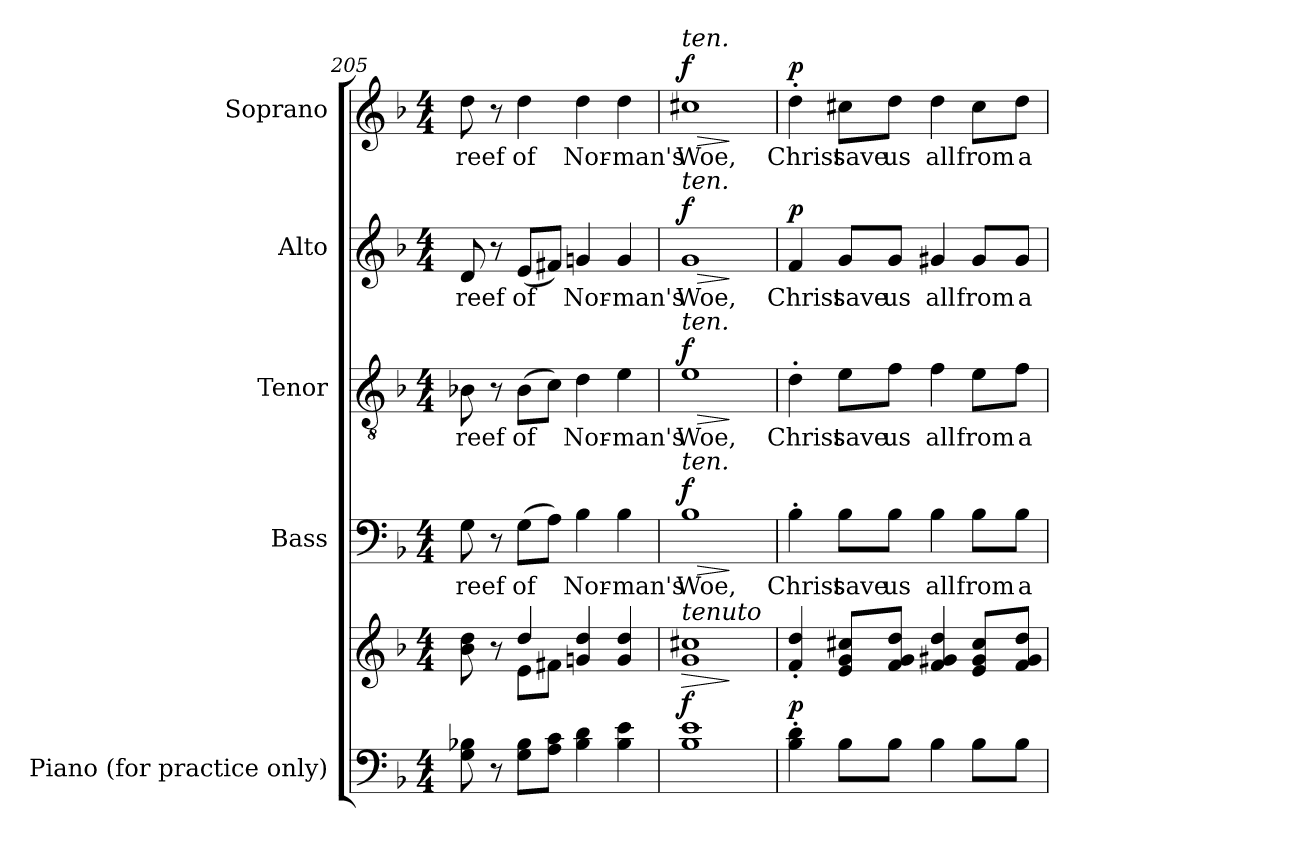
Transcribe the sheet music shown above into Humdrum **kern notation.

**kern	**kern	**dynam	**kern	**text	**dynam	**kern	**text	**dynam	**kern	**text	**dynam	**kern	**text	**dynam
*part5	*part5	*part5	*part4	*part4	*part4	*part3	*part3	*part3	*part2	*part2	*part2	*part1	*part1	*part1
*staff6	*staff5	*staff5/6	*staff4	*staff4	*staff4	*staff3	*staff3	*staff3	*staff2	*staff2	*staff2	*staff1	*staff1	*staff1
*I"Piano (for  practice only)	*	*	*I"Bass	*	*	*I"Tenor	*	*	*I"Alto	*	*	*I"Soprano	*	*
*I'Pno.	*	*	*I'B.	*	*	*I'T.	*	*	*I'A.	*	*	*I'S.	*	*
*clefF4	*clefG2	*	*clefF4	*	*	*clefGv2	*	*	*clefG2	*	*	*clefG2	*	*
*	*	*	*	*	*	*ITrd7c12	*	*	*	*	*	*	*	*
*k[b-]	*k[b-]	*	*k[b-]	*	*	*k[b-]	*	*	*k[b-]	*	*	*k[b-]	*	*
*F:	*F:	*	*F:	*	*	*F:	*	*	*F:	*	*	*F:	*	*
*M4/4	*M4/4	*	*M4/4	*	*	*M4/4	*	*	*M4/4	*	*	*M4/4	*	*
=205	=205	=205	=205	=205	=205	=205	=205	=205	=205	=205	=205	=205	=205	=205
*	*^	*	*	*	*	*	*	*	*	*	*	*	*	*
!	!	!	!	!	!LO:LY:b:color=#000000	!	!	!	!	!	!	!	!	!	!
!	!	!	!	!	!	!	!	!LO:LY:b:color=#000000	!	!	!	!	!	!	!
!	!	!	!	!	!	!	!	!	!	!	!LO:LY:b:color=#000000	!	!	!	!
!	!	!	!	!	!	!	!	!	!	!	!	!	!	!LO:LY:b:color=#000000	!
8Gi\ 8B-Xi	8b-i\ 8ddi	4ryy	.	8Gi\	reef	.	8BB-Xi\	reef	.	8di/	reef	.	8ddi\	reef	.
8r	8r	.	.	8r	.	.	8r	.	.	8r	.	.	8r	.	.
!	!	!	!	!	!LO:LY:b:color=#000000	!	!	!	!	!	!	!	!	!	!
!	!	!	!	!	!	!	!	!LO:LY:b:color=#000000	!	!	!	!	!	!	!
!	!	!	!	!	!	!	!	!	!	!	!LO:LY:b:color=#000000	!	!	!	!
!	!	!	!	!	!	!	!	!	!	!	!	!	!	!LO:LY:b:color=#000000	!
8Gi\ 8B-iL	4ddi/	8ei\L	.	(8Gi\L	of	.	(8BB-i\L	of	.	(8ei/L	of	.	4ddi\	of	.
8Ai\ 8ciJ	.	8f#Xi\J	.	8Ai\J)	.	.	8Ci\J)	.	.	8f#Xi/J)	.	.	.	.	.
!	!	!	!	!	!LO:LY:b:color=#000000	!	!	!	!	!	!	!	!	!	!
!	!	!	!	!	!	!	!	!LO:LY:b:color=#000000	!	!	!	!	!	!	!
!	!	!	!	!	!	!	!	!	!	!	!LO:LY:b:color=#000000	!	!	!	!
!	!	!	!	!	!	!	!	!	!	!	!	!	!	!LO:LY:b:color=#000000	!
4B-i\ 4di	4gni/ 4ddi	2ryy	.	4B-i\	Nor-	.	4Di\	Nor-	.	4gni/	Nor-	.	4ddi\	Nor-	.
!	!	!	!	!	!LO:LY:b:color=#000000	!	!	!	!	!	!	!	!	!	!
!	!	!	!	!	!	!	!	!LO:LY:b:color=#000000	!	!	!	!	!	!	!
!	!	!	!	!	!	!	!	!	!	!	!LO:LY:b:color=#000000	!	!	!	!
!	!	!	!	!	!	!	!	!	!	!	!	!	!	!LO:LY:b:color=#000000	!
4B-i\ 4ei	4gi/ 4ddi	.	.	4B-i\	-man's	.	4Ei\	-man's	.	4gi/	-man's	.	4ddi\	-man's	.
!!LO:LB:g=z
=206	=206	=206	=206	=206	=206	=206	=206	=206	=206	=206	=206	=206	=206	=206	=206
*^	*	*	*	*	*	*	*	*	*	*	*	*	*	*	*
!	!	!	!	!LO:HP:b	!	!	!	!	!	!	!	!	!	!	!	!
!	!	!	!	!	!	!LO:LY:b:color=#000000	!LO:HP:b	!	!	!	!	!	!	!	!	!
!	!	!	!	!	!	!	!	!	!LO:LY:b:color=#000000	!LO:HP:b	!	!	!	!	!	!
!	!	!	!	!	!	!	!	!	!	!	!	!LO:LY:b:color=#000000	!LO:HP:b	!	!	!
!	!	!	!	!	!	!	!	!	!	!	!	!	!	!LO:TX:a:i:t=ten.	!	!
!	!	!	!	!	!	!	!	!	!	!	!LO:TX:a:i:t=ten.	!	!	!	!	!
!	!	!	!	!	!	!	!	!LO:TX:a:i:t=ten.	!	!	!	!	!	!	!	!
!	!	!	!	!	!LO:TX:a:i:t=ten.	!	!	!	!	!	!	!	!	!	!	!
!	!	!LO:TX:a:i:t=tenuto	!	!	!	!	!	!	!	!	!	!	!	!	!	!
!	!	!	!	!	!	!	!	!	!	!	!	!	!	!	!LO:LY:b:color=#000000	!LO:HP:b
1ei	1B-i	1cc#Xi	1gi	> f	1B-i	Woe,	> f	1Ei	Woe,	> f	1gi	Woe,	> f	1cc#Xi	Woe,	> f
*v	*v	*	*	*	*	*	*	*	*	*	*	*	*	*	*	*
*	*v	*v	*	*	*	*	*	*	*	*	*	*	*	*	*
.	.	]	.	.	]	.	.	]	.	.	]	.	.	]
=207	=207	=207	=207	=207	=207	=207	=207	=207	=207	=207	=207	=207	=207	=207
!	!	!	!	!LO:LY:b:color=#000000	!	!	!	!	!	!	!	!	!	!
!	!	!	!	!	!	!	!LO:LY:b:color=#000000	!	!	!	!	!	!	!
!	!	!	!	!	!	!	!	!	!	!LO:LY:b:color=#000000	!	!	!	!
!	!	!	!	!	!	!	!	!	!	!	!	!	!LO:LY:b:color=#000000	!
4B-i\' 4di'	4fi/' 4ddi'	p	4B-'i\	Christ	.	4D'i\	Christ	.	4fi/	Christ	p	4dd'i\	Christ	p
!	!	!	!	!LO:LY:b:color=#000000	!	!	!	!	!	!	!	!	!	!
!	!	!	!	!	!	!	!LO:LY:b:color=#000000	!	!	!	!	!	!	!
!	!	!	!	!	!	!	!	!	!	!LO:LY:b:color=#000000	!	!	!	!
!	!	!	!	!	!	!	!	!	!	!	!	!	!LO:LY:b:color=#000000	!
8B-i\L	8ei/ 8gi 8cc#XiL	.	8B-i\L	save	.	8Ei\L	save	.	8gi/L	save	.	8cc#Xi\L	save	.
!	!	!	!	!LO:LY:b:color=#000000	!	!	!	!	!	!	!	!	!	!
!	!	!	!	!	!	!	!LO:LY:b:color=#000000	!	!	!	!	!	!	!
!	!	!	!	!	!	!	!	!	!	!LO:LY:b:color=#000000	!	!	!	!
!	!	!	!	!	!	!	!	!	!	!	!	!	!LO:LY:b:color=#000000	!
8B-i\J	8fi/ 8gi 8ddiJ	.	8B-i\J	us	.	8Fi\J	us	.	8gi/J	us	.	8ddi\J	us	.
!	!	!	!	!LO:LY:b:color=#000000	!	!	!	!	!	!	!	!	!	!
!	!	!	!	!	!	!	!LO:LY:b:color=#000000	!	!	!	!	!	!	!
!	!	!	!	!	!	!	!	!	!	!LO:LY:b:color=#000000	!	!	!	!
!	!	!	!	!	!	!	!	!	!	!	!	!	!LO:LY:b:color=#000000	!
4B-i\	4fi/ 4g#Xi 4ddi	.	4B-i\	all	.	4Fi\	all	.	4g#Xi/	all	.	4ddi\	all	.
!	!	!	!	!LO:LY:b:color=#000000	!	!	!	!	!	!	!	!	!	!
!	!	!	!	!	!	!	!LO:LY:b:color=#000000	!	!	!	!	!	!	!
!	!	!	!	!	!	!	!	!	!	!LO:LY:b:color=#000000	!	!	!	!
!	!	!	!	!	!	!	!	!	!	!	!	!	!LO:LY:b:color=#000000	!
8B-i\L	8ei/ 8g#i 8cc#iL	.	8B-i\L	from	.	8Ei\L	from	.	8g#i/L	from	.	8cc#i\L	from	.
!	!	!	!	!LO:LY:b:color=#000000	!	!	!	!	!	!	!	!	!	!
!	!	!	!	!	!	!	!LO:LY:b:color=#000000	!	!	!	!	!	!	!
!	!	!	!	!	!	!	!	!	!	!LO:LY:b:color=#000000	!	!	!	!
!	!	!	!	!	!	!	!	!	!	!	!	!	!LO:LY:b:color=#000000	!
8B-i\J	8fi/ 8g#i 8ddiJ	.	8B-i\J	a	.	8Fi\J	a	.	8g#i/J	a	.	8ddi\J	a	.
=	=	=	=	=	=	=	=	=	=	=	=	=	=	=
*-	*-	*-	*-	*-	*-	*-	*-	*-	*-	*-	*-	*-	*-	*-
